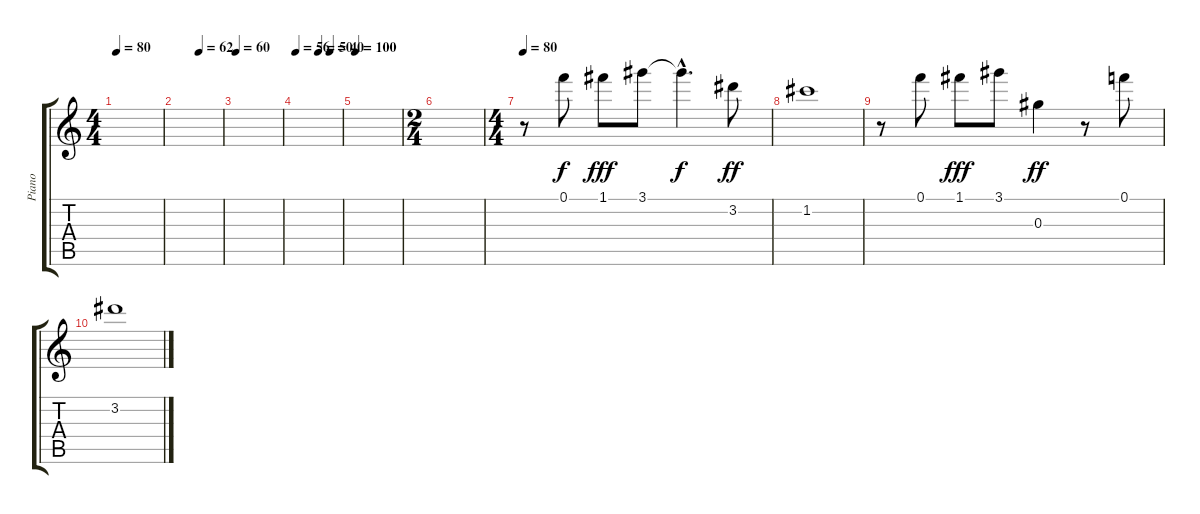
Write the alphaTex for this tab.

\track ("Piano" "Piano") {instrument acousticgrandpiano}
\staff {score tabs}
\tuning (F6 C6 Ab5 Eb5 Bb4 F4) {hide}
\ts (4 4)
\tempo 80
\tempo 66
\tempo 80
\clef g2
\ks c
|
\tempo (62 0.5)
|
\tempo 60
|
\tempo 56
\tempo (54 0.5)
\tempo (50 0.5)
\tempo (40 0.75)
|
\tempo 100
|
\ts (2 4)
|
\ts (4 4)
\tempo 80
r.8 0.1.8 1.1.8{dy fff} 3.1.8 3.1{hac t}.4{d dy f} 3.2.8{dy ff} |
1.2.1 |
r.8 0.1.8 1.1.8{dy fff} 3.1.8 0.3.4{dy ff} r.8 0.1.8 |
3.2.1
